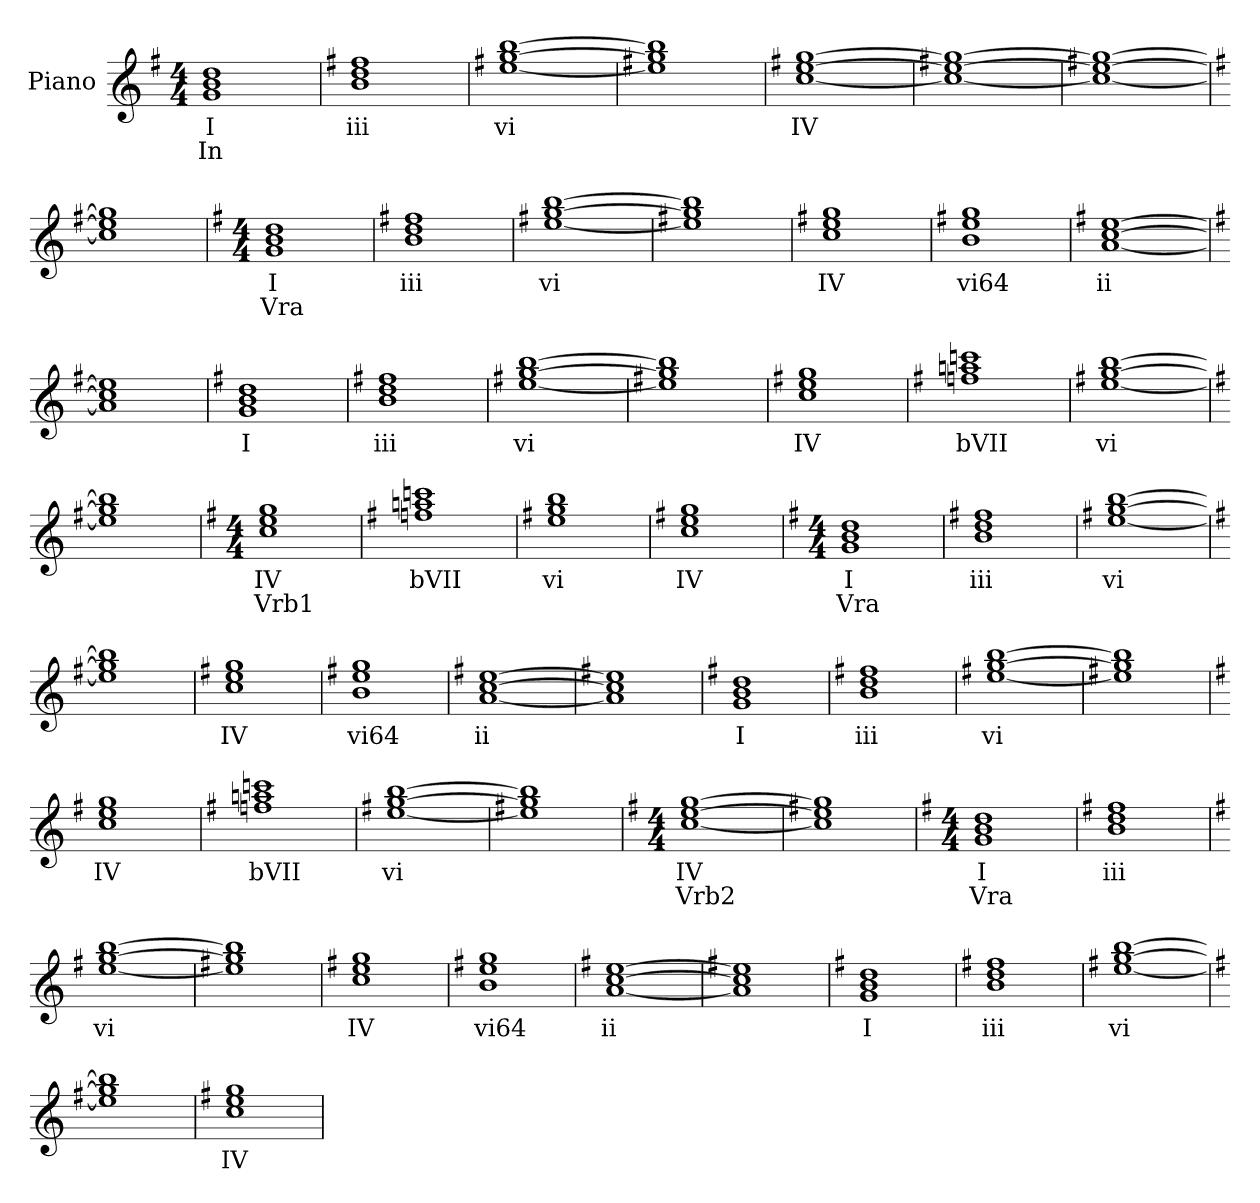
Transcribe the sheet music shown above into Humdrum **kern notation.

**kern	**text	**text
*part1	*part1	*part1
*staff1	*staff1	*staff1
*I"Piano	*	*
*I'Pno	*	*
*k[f#]	*	*
*G:	*	*
*M4/4	*	*
=	=	=
1g 1b 1dd	I	In
=	=	=
*k[f#]	*	*
*G:	*	*
1b 1dd 1ff#	iii	.
=	=	=
*k[f#]	*	*
*G:	*	*
[1ee [1gg [1bb	vi	.
=	=	=
*k[f#]	*	*
*G:	*	*
1ee] 1gg] 1bb]	.	.
=	=	=
*k[f#]	*	*
*G:	*	*
[1cc [1ee [1gg	IV	.
=	=	=
*k[f#]	*	*
*G:	*	*
1cc_ 1ee_ 1gg_	.	.
=	=	=
*k[f#]	*	*
*G:	*	*
1cc_ 1ee_ 1gg_	.	.
=	=	=
*k[f#]	*	*
*G:	*	*
1cc] 1ee] 1gg]	.	.
=	=	=
*k[f#]	*	*
*G:	*	*
*M4/4	*	*
1g 1b 1dd	I	Vra
=	=	=
*k[f#]	*	*
*G:	*	*
1b 1dd 1ff#	iii	.
=	=	=
*k[f#]	*	*
*G:	*	*
[1ee [1gg [1bb	vi	.
=	=	=
*k[f#]	*	*
*G:	*	*
1ee] 1gg] 1bb]	.	.
=	=	=
*k[f#]	*	*
*G:	*	*
1cc 1ee 1gg	IV	.
=	=	=
*k[f#]	*	*
*G:	*	*
1b 1ee 1gg	vi64	.
=	=	=
*k[f#]	*	*
*G:	*	*
[1a [1cc [1ee	ii	.
=	=	=
*k[f#]	*	*
*G:	*	*
1a] 1cc] 1ee]	.	.
=	=	=
*k[f#]	*	*
*G:	*	*
1g 1b 1dd	I	.
=	=	=
*k[f#]	*	*
*G:	*	*
1b 1dd 1ff#	iii	.
=	=	=
*k[f#]	*	*
*G:	*	*
[1ee [1gg [1bb	vi	.
=	=	=
*k[f#]	*	*
*G:	*	*
1ee] 1gg] 1bb]	.	.
=	=	=
*k[f#]	*	*
*G:	*	*
1cc 1ee 1gg	IV	.
=	=	=
*k[f#]	*	*
*G:	*	*
1ffn 1aan 1cccn	bVII	.
=	=	=
*k[f#]	*	*
*G:	*	*
[1ee [1gg [1bb	vi	.
=	=	=
*k[f#]	*	*
*G:	*	*
1ee] 1gg] 1bb]	.	.
=	=	=
*k[f#]	*	*
*G:	*	*
*M4/4	*	*
1cc 1ee 1gg	IV	Vrb1
=	=	=
*k[f#]	*	*
*G:	*	*
1ffn 1aan 1cccn	bVII	.
=	=	=
*k[f#]	*	*
*G:	*	*
1ee 1gg 1bb	vi	.
=	=	=
*k[f#]	*	*
*G:	*	*
1cc 1ee 1gg	IV	.
=	=	=
*k[f#]	*	*
*G:	*	*
*M4/4	*	*
1g 1b 1dd	I	Vra
=	=	=
*k[f#]	*	*
*G:	*	*
1b 1dd 1ff#	iii	.
=	=	=
*k[f#]	*	*
*G:	*	*
[1ee [1gg [1bb	vi	.
=	=	=
*k[f#]	*	*
*G:	*	*
1ee] 1gg] 1bb]	.	.
=	=	=
*k[f#]	*	*
*G:	*	*
1cc 1ee 1gg	IV	.
=	=	=
*k[f#]	*	*
*G:	*	*
1b 1ee 1gg	vi64	.
=	=	=
*k[f#]	*	*
*G:	*	*
[1a [1cc [1ee	ii	.
=	=	=
*k[f#]	*	*
*G:	*	*
1a] 1cc] 1ee]	.	.
=	=	=
*k[f#]	*	*
*G:	*	*
1g 1b 1dd	I	.
=	=	=
*k[f#]	*	*
*G:	*	*
1b 1dd 1ff#	iii	.
=	=	=
*k[f#]	*	*
*G:	*	*
[1ee [1gg [1bb	vi	.
=	=	=
*k[f#]	*	*
*G:	*	*
1ee] 1gg] 1bb]	.	.
=	=	=
*k[f#]	*	*
*G:	*	*
1cc 1ee 1gg	IV	.
=	=	=
*k[f#]	*	*
*G:	*	*
1ffn 1aan 1cccn	bVII	.
=	=	=
*k[f#]	*	*
*G:	*	*
[1ee [1gg [1bb	vi	.
=	=	=
*k[f#]	*	*
*G:	*	*
1ee] 1gg] 1bb]	.	.
=	=	=
*k[f#]	*	*
*G:	*	*
*M4/4	*	*
[1cc [1ee [1gg	IV	Vrb2
=	=	=
*k[f#]	*	*
*G:	*	*
1cc] 1ee] 1gg]	.	.
=	=	=
*k[f#]	*	*
*G:	*	*
*M4/4	*	*
1g 1b 1dd	I	Vra
=	=	=
*k[f#]	*	*
*G:	*	*
1b 1dd 1ff#	iii	.
=	=	=
*k[f#]	*	*
*G:	*	*
[1ee [1gg [1bb	vi	.
=	=	=
*k[f#]	*	*
*G:	*	*
1ee] 1gg] 1bb]	.	.
=	=	=
*k[f#]	*	*
*G:	*	*
1cc 1ee 1gg	IV	.
=	=	=
*k[f#]	*	*
*G:	*	*
1b 1ee 1gg	vi64	.
=	=	=
*k[f#]	*	*
*G:	*	*
[1a [1cc [1ee	ii	.
=	=	=
*k[f#]	*	*
*G:	*	*
1a] 1cc] 1ee]	.	.
=	=	=
*k[f#]	*	*
*G:	*	*
1g 1b 1dd	I	.
=	=	=
*k[f#]	*	*
*G:	*	*
1b 1dd 1ff#	iii	.
=	=	=
*k[f#]	*	*
*G:	*	*
[1ee [1gg [1bb	vi	.
=	=	=
*k[f#]	*	*
*G:	*	*
1ee] 1gg] 1bb]	.	.
=	=	=
*k[f#]	*	*
*G:	*	*
1cc 1ee 1gg	IV	.
=	=	=
*-	*-	*-
